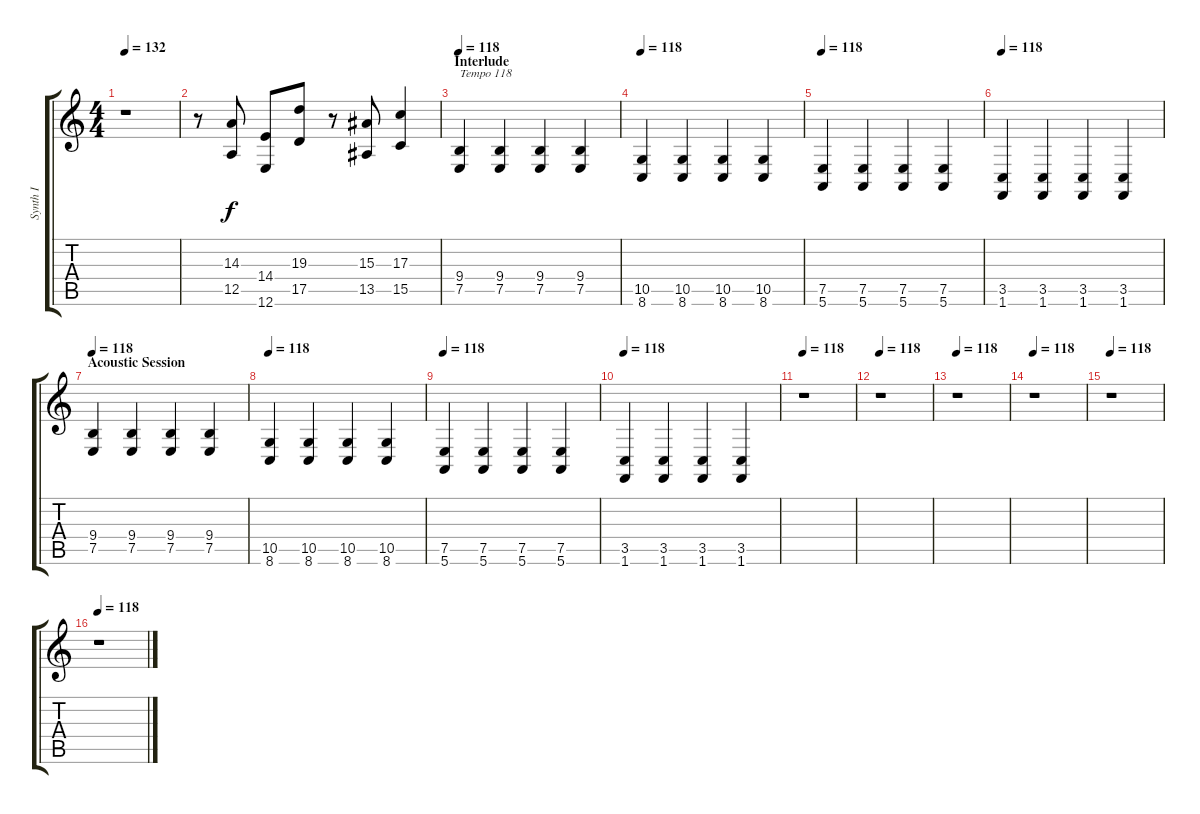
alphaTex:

\track ("Synth I" "Synth I") {instrument synthstrings2}
\staff {score tabs}
\tuning (E4 B3 G3 D3 A2 E2) {hide}
\ts (4 4)
\tempo 132
\clef g2
\ks c
r.1{dy f} |
r.8 (14.3 12.5).8 (14.4 12.6).8 (19.3 17.5).8 r.8 (15.3 13.5).8 (17.3 15.5).4 |
\section ("" "Interlude")
\tempo 118
(9.4 7.5).4{txt "Tempo 118"} (9.4 7.5).4 (9.4 7.5).4 (9.4 7.5).4 |
\tempo 118
(10.5 8.6).4 (10.5 8.6).4 (10.5 8.6).4 (10.5 8.6).4 |
\tempo 118
(7.5 5.6).4 (7.5 5.6).4 (7.5 5.6).4 (7.5 5.6).4 |
\tempo 118
(3.5 1.6).4 (3.5 1.6).4 (3.5 1.6).4 (3.5 1.6).4 |
\section ("" "Acoustic Session")
\tempo 118
(9.4 7.5).4 (9.4 7.5).4 (9.4 7.5).4 (9.4 7.5).4 |
\tempo 118
(10.5 8.6).4 (10.5 8.6).4 (10.5 8.6).4 (10.5 8.6).4 |
\tempo 118
(7.5 5.6).4 (7.5 5.6).4 (7.5 5.6).4 (7.5 5.6).4 |
\tempo 118
(3.5 1.6).4 (3.5 1.6).4 (3.5 1.6).4 (3.5 1.6).4 |
\tempo 118
r.1 |
\tempo 118
r.1 |
\tempo 118
r.1 |
\tempo 118
r.1 |
\tempo 118
r.1 |
\tempo 118
r.1
